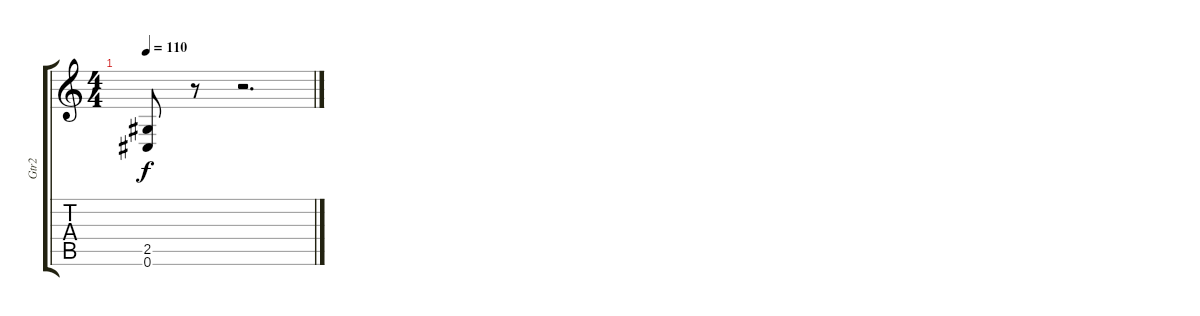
\track ("Gtr2" "Gtr2") {instrument distortionguitar}
\staff {score tabs}
\tuning (Db4 Ab3 E3 B2 Gb2 Db2) {hide}
\ts (4 4)
\tempo 110
\clef g2
\ks c
(2.5 0.6).8{dy f} r.8 r.2{d}
